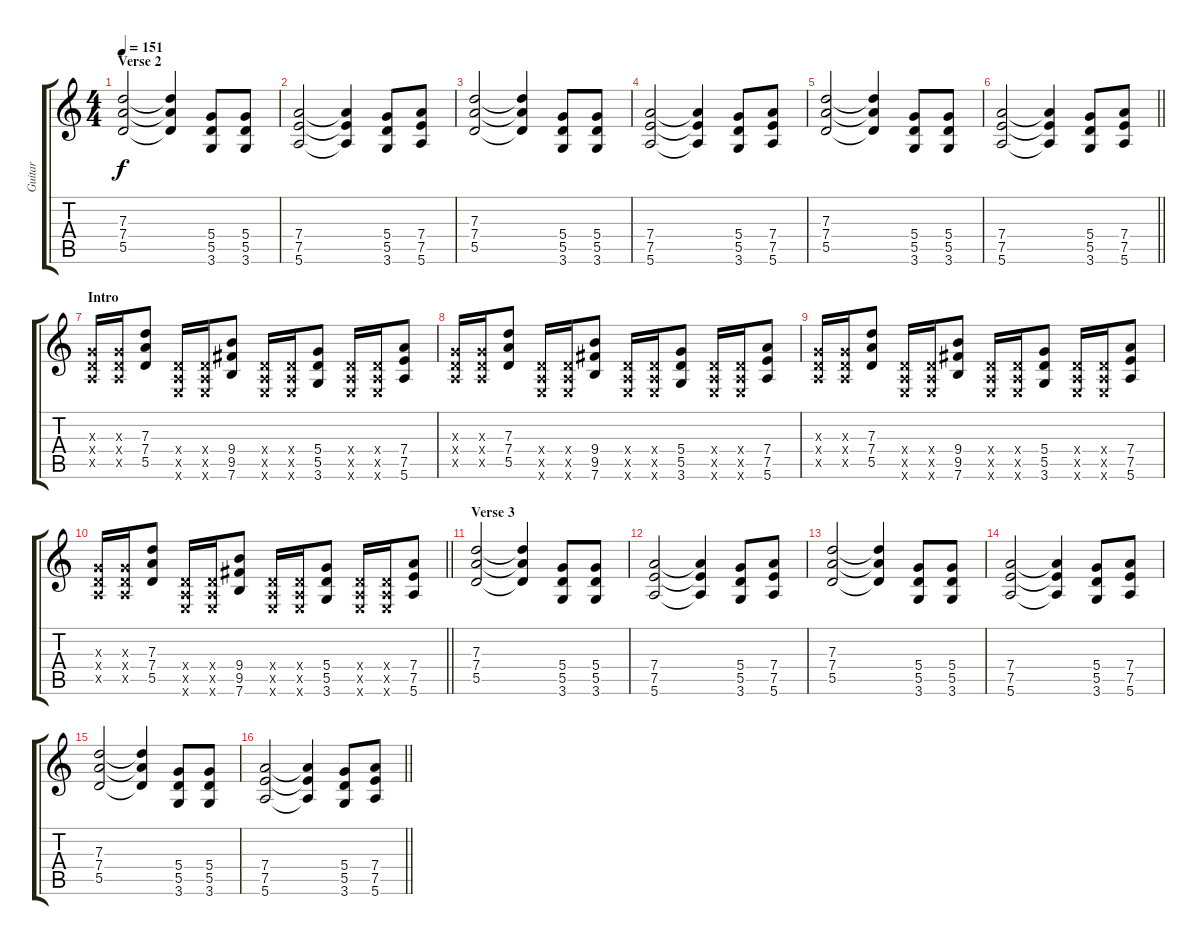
\track ("Guitar" "Guitar") {instrument overdrivenguitar}
\staff {score tabs}
\tuning (E4 B3 G3 D3 A2 E2) {hide}
\ts (4 4)
\section ("" "Verse 2")
\tempo 151
\clef g2
\ks c
(7.3 7.4 5.5).2{dy f} (7.3{t} 7.4{t} 5.5{t}).4 (5.4 5.5 3.6).8 (5.4 5.5 3.6).8 |
(7.4 7.5 5.6).2 (7.4{t} 7.5{t} 5.6{t}).4 (5.4 5.5 3.6).8 (7.4 7.5 5.6).8 |
(7.3 7.4 5.5).2 (7.3{t} 7.4{t} 5.5{t}).4 (5.4 5.5 3.6).8 (5.4 5.5 3.6).8 |
(7.4 7.5 5.6).2 (7.4{t} 7.5{t} 5.6{t}).4 (5.4 5.5 3.6).8 (7.4 7.5 5.6).8 |
(7.3 7.4 5.5).2 (7.3{t} 7.4{t} 5.5{t}).4 (5.4 5.5 3.6).8 (5.4 5.5 3.6).8 |
\barLineRight lightlight
(7.4 7.5 5.6).2 (7.4{t} 7.5{t} 5.6{t}).4 (5.4 5.5 3.6).8 (7.4 7.5 5.6).8 |
\section ("" "Intro")
(0.3{x} 0.4{x} 0.5{x}).16 (0.3{x} 0.4{x} 0.5{x}).16 (7.3 7.4 5.5).8 (0.4{x} 0.5{x} 0.6{x}).16 (0.4{x} 0.5{x} 0.6{x}).16 (9.4 9.5 7.6).8 (0.4{x} 0.5{x} 0.6{x}).16 (0.4{x} 0.5{x} 0.6{x}).16 (5.4 5.5 3.6).8 (0.4{x} 0.5{x} 0.6{x}).16 (0.4{x} 0.5{x} 0.6{x}).16 (7.4 7.5 5.6).8 |
(0.3{x} 0.4{x} 0.5{x}).16 (0.3{x} 0.4{x} 0.5{x}).16 (7.3 7.4 5.5).8 (0.4{x} 0.5{x} 0.6{x}).16 (0.4{x} 0.5{x} 0.6{x}).16 (9.4 9.5 7.6).8 (0.4{x} 0.5{x} 0.6{x}).16 (0.4{x} 0.5{x} 0.6{x}).16 (5.4 5.5 3.6).8 (0.4{x} 0.5{x} 0.6{x}).16 (0.4{x} 0.5{x} 0.6{x}).16 (7.4 7.5 5.6).8 |
(0.3{x} 0.4{x} 0.5{x}).16 (0.3{x} 0.4{x} 0.5{x}).16 (7.3 7.4 5.5).8 (0.4{x} 0.5{x} 0.6{x}).16 (0.4{x} 0.5{x} 0.6{x}).16 (9.4 9.5 7.6).8 (0.4{x} 0.5{x} 0.6{x}).16 (0.4{x} 0.5{x} 0.6{x}).16 (5.4 5.5 3.6).8 (0.4{x} 0.5{x} 0.6{x}).16 (0.4{x} 0.5{x} 0.6{x}).16 (7.4 7.5 5.6).8 |
\barLineRight lightlight
(0.3{x} 0.4{x} 0.5{x}).16 (0.3{x} 0.4{x} 0.5{x}).16 (7.3 7.4 5.5).8 (0.4{x} 0.5{x} 0.6{x}).16 (0.4{x} 0.5{x} 0.6{x}).16 (9.4 9.5 7.6).8 (0.4{x} 0.5{x} 0.6{x}).16 (0.4{x} 0.5{x} 0.6{x}).16 (5.4 5.5 3.6).8 (0.4{x} 0.5{x} 0.6{x}).16 (0.4{x} 0.5{x} 0.6{x}).16 (7.4 7.5 5.6).8 |
\section ("" "Verse 3")
(7.3 7.4 5.5).2 (7.3{t} 7.4{t} 5.5{t}).4 (5.4 5.5 3.6).8 (5.4 5.5 3.6).8 |
(7.4 7.5 5.6).2 (7.4{t} 7.5{t} 5.6{t}).4 (5.4 5.5 3.6).8 (7.4 7.5 5.6).8 |
(7.3 7.4 5.5).2 (7.3{t} 7.4{t} 5.5{t}).4 (5.4 5.5 3.6).8 (5.4 5.5 3.6).8 |
(7.4 7.5 5.6).2 (7.4{t} 7.5{t} 5.6{t}).4 (5.4 5.5 3.6).8 (7.4 7.5 5.6).8 |
(7.3 7.4 5.5).2 (7.3{t} 7.4{t} 5.5{t}).4 (5.4 5.5 3.6).8 (5.4 5.5 3.6).8 |
\barLineRight lightlight
(7.4 7.5 5.6).2 (7.4{t} 7.5{t} 5.6{t}).4 (5.4 5.5 3.6).8 (7.4 7.5 5.6).8
